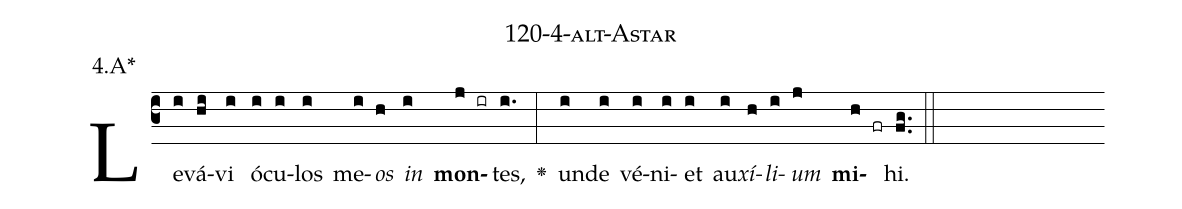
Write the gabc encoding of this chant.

name: 120-4-alt-Astar;
annotation: 4.A*;
%%
(c3)Le(i)vá(hi)vi(i) ó(i)cu(i)los(i) me(i)<i>os</i>(h) <i>in</i>(i) <b>mon</b>(j ir)tes,(i.) <v>\greheightstar</v>(:) un(i)de(i) vé(i)ni(i)et(i) au(i)<i>xí</i>(h)<i>li</i>(i)<i>um</i>(j) <b>mi</b>(h fr)hi.(fg..) (::)


%E(i) u(h) o(i) u(j) a(h) e.(fg..) (::)
